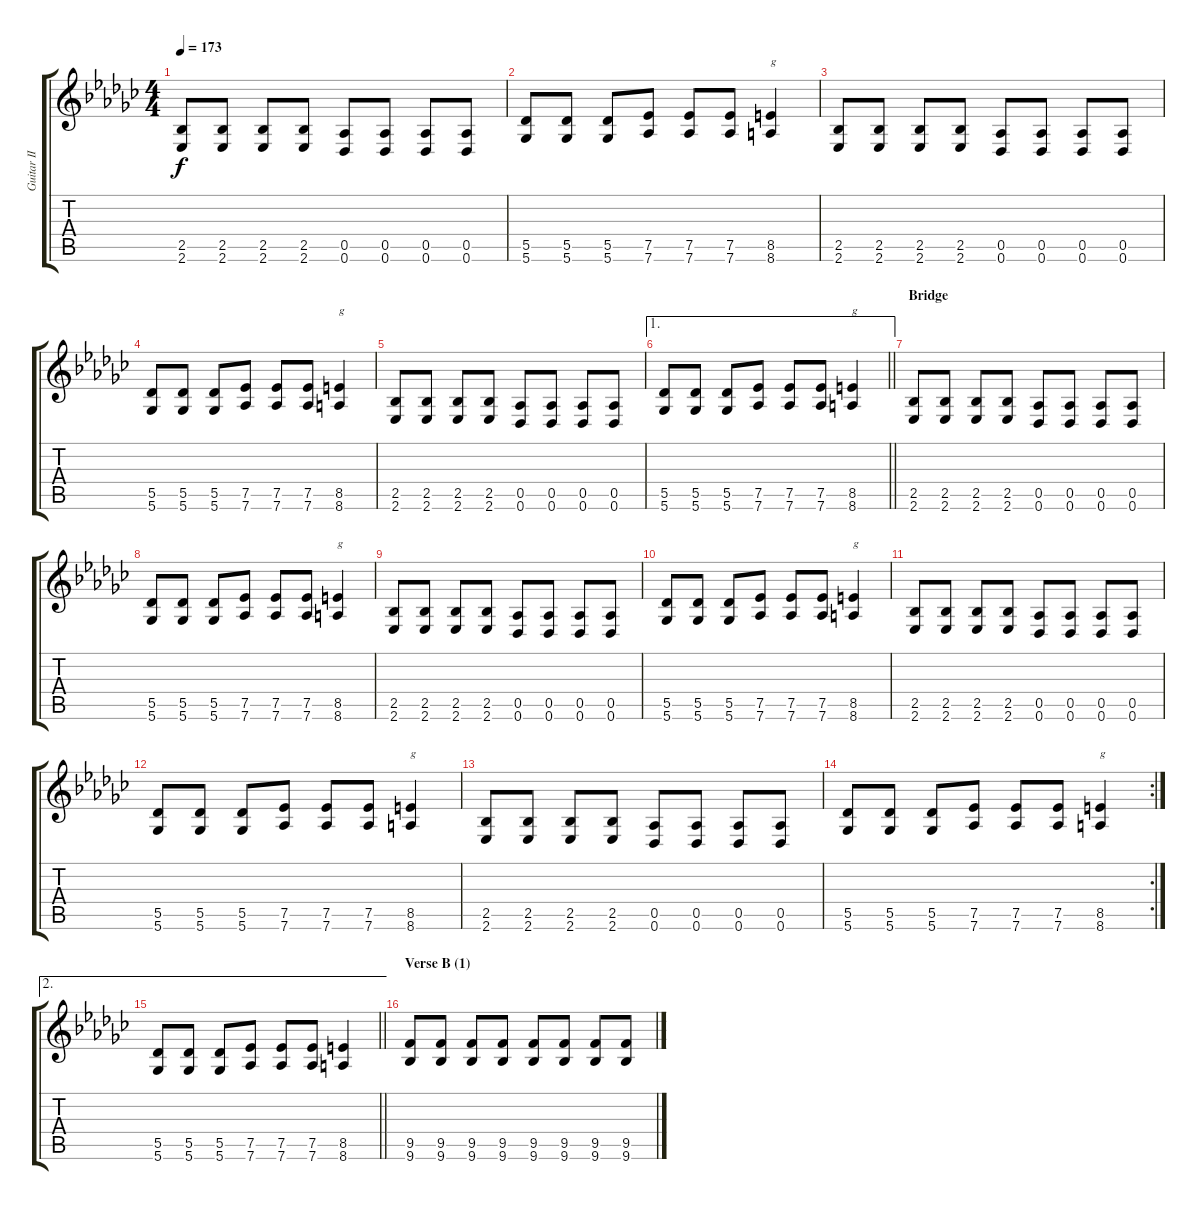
\track ("Guitar II" "Guitar II") {instrument distortionguitar}
\staff {score tabs}
\tuning (Eb4 Bb3 Gb3 Db3 Ab2 Db2) {hide}
\ts (4 4)
\tempo 173
\clef g2
\ks ebminor
(2.5 2.6).8{dy f} (2.5 2.6).8 (2.5 2.6).8 (2.5 2.6).8 (0.5 0.6).8 (0.5 0.6).8 (0.5 0.6).8 (0.5 0.6).8 |
(5.5 5.6).8 (5.5 5.6).8 (5.5 5.6).8 (7.5 7.6).8 (7.5 7.6).8 (7.5 7.6).8 (8.5 8.6).4{txt "g"} |
(2.5 2.6).8 (2.5 2.6).8 (2.5 2.6).8 (2.5 2.6).8 (0.5 0.6).8 (0.5 0.6).8 (0.5 0.6).8 (0.5 0.6).8 |
(5.5 5.6).8 (5.5 5.6).8 (5.5 5.6).8 (7.5 7.6).8 (7.5 7.6).8 (7.5 7.6).8 (8.5 8.6).4{txt "g"} |
(2.5 2.6).8 (2.5 2.6).8 (2.5 2.6).8 (2.5 2.6).8 (0.5 0.6).8 (0.5 0.6).8 (0.5 0.6).8 (0.5 0.6).8 |
\ae 1
\barLineRight lightlight
(5.5 5.6).8 (5.5 5.6).8 (5.5 5.6).8 (7.5 7.6).8 (7.5 7.6).8 (7.5 7.6).8 (8.5 8.6).4{txt "g"} |
\section ("" "Bridge")
(2.5 2.6).8 (2.5 2.6).8 (2.5 2.6).8 (2.5 2.6).8 (0.5 0.6).8 (0.5 0.6).8 (0.5 0.6).8 (0.5 0.6).8 |
(5.5 5.6).8 (5.5 5.6).8 (5.5 5.6).8 (7.5 7.6).8 (7.5 7.6).8 (7.5 7.6).8 (8.5 8.6).4{txt "g"} |
(2.5 2.6).8 (2.5 2.6).8 (2.5 2.6).8 (2.5 2.6).8 (0.5 0.6).8 (0.5 0.6).8 (0.5 0.6).8 (0.5 0.6).8 |
(5.5 5.6).8 (5.5 5.6).8 (5.5 5.6).8 (7.5 7.6).8 (7.5 7.6).8 (7.5 7.6).8 (8.5 8.6).4{txt "g"} |
(2.5 2.6).8 (2.5 2.6).8 (2.5 2.6).8 (2.5 2.6).8 (0.5 0.6).8 (0.5 0.6).8 (0.5 0.6).8 (0.5 0.6).8 |
(5.5 5.6).8 (5.5 5.6).8 (5.5 5.6).8 (7.5 7.6).8 (7.5 7.6).8 (7.5 7.6).8 (8.5 8.6).4{txt "g"} |
(2.5 2.6).8 (2.5 2.6).8 (2.5 2.6).8 (2.5 2.6).8 (0.5 0.6).8 (0.5 0.6).8 (0.5 0.6).8 (0.5 0.6).8 |
\rc 2
(5.5 5.6).8 (5.5 5.6).8 (5.5 5.6).8 (7.5 7.6).8 (7.5 7.6).8 (7.5 7.6).8 (8.5 8.6).4{txt "g"} |
\ae 2
\barLineRight lightlight
(5.5 5.6).8 (5.5 5.6).8 (5.5 5.6).8 (7.5 7.6).8 (7.5 7.6).8 (7.5 7.6).8 (8.5 8.6).4 |
\section ("" "Verse B (1)")
(9.5 9.6).8 (9.5 9.6).8 (9.5 9.6).8 (9.5 9.6).8 (9.5 9.6).8 (9.5 9.6).8 (9.5 9.6).8 (9.5 9.6).8
